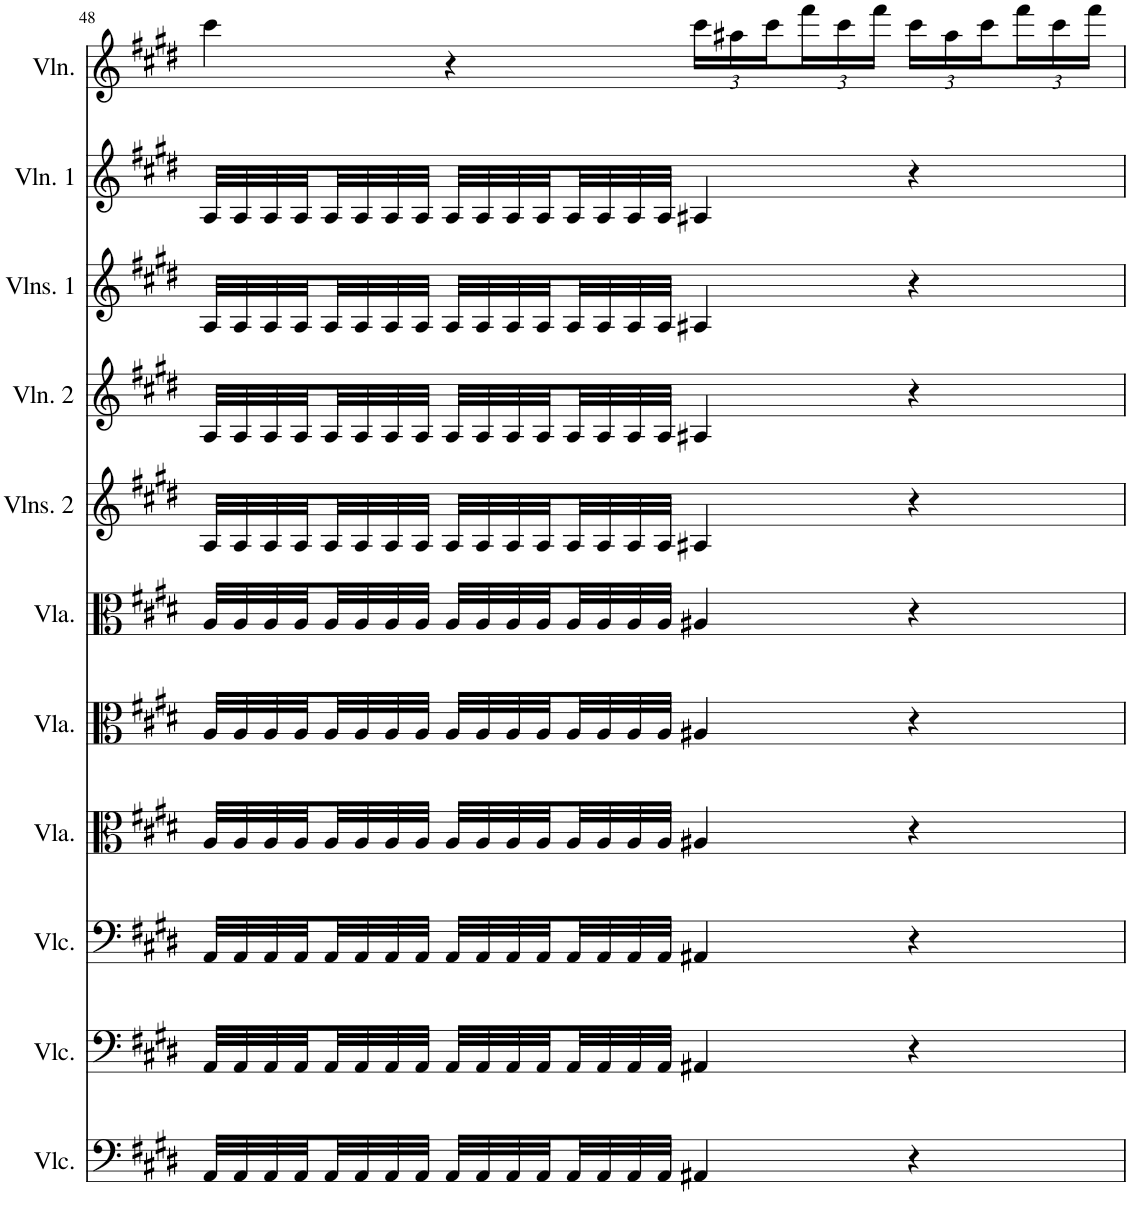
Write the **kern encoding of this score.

**kern	**kern	**kern	**kern	**kern	**kern	**kern	**kern	**kern	**kern	**kern
*part11	*part10	*part9	*part8	*part7	*part6	*part5	*part4	*part3	*part2	*part1
*staff11	*staff10	*staff9	*staff8	*staff7	*staff6	*staff5	*staff4	*staff3	*staff2	*staff1
*I"Violoncello	*I"Violoncello	*I"Violoncello	*I"Viola	*I"Viola	*I"Viola	*I"Violins 2	*I"Violin 2	*I"Violins 1	*I"Violin 1	*I"Violin
*I'Vlc.	*I'Vlc.	*I'Vlc.	*I'Vla.	*I'Vla.	*I'Vla.	*I'Vlns. 2	*I'Vln. 2	*I'Vlns. 1	*I'Vln. 1	*I'Vln.
!!LO:PB:g=z
*clefF4	*clefF4	*clefF4	*clefC3	*clefC3	*clefC3	*clefG2	*clefG2	*clefG2	*clefG2	*clefG2
*k[f#c#g#d#]	*k[f#c#g#d#]	*k[f#c#g#d#]	*k[f#c#g#d#]	*k[f#c#g#d#]	*k[f#c#g#d#]	*k[f#c#g#d#]	*k[f#c#g#d#]	*k[f#c#g#d#]	*k[f#c#g#d#]	*k[f#c#g#d#]
*M4/4	*M4/4	*M4/4	*M4/4	*M4/4	*M4/4	*M4/4	*M4/4	*M4/4	*M4/4	*M4/4
=48	=48	=48	=48	=48	=48	=48	=48	=48	=48	=48
32AA/LLL	32AA/LLL	32AA/LLL	32A/LLL	32A/LLL	32A/LLL	32A/LLL	32A/LLL	32A/LLL	32A/LLL	4ccc#\
32AA/	32AA/	32AA/	32A/	32A/	32A/	32A/	32A/	32A/	32A/	.
32AA/	32AA/	32AA/	32A/	32A/	32A/	32A/	32A/	32A/	32A/	.
32AA/	32AA/	32AA/	32A/	32A/	32A/	32A/	32A/	32A/	32A/	.
32AA/	32AA/	32AA/	32A/	32A/	32A/	32A/	32A/	32A/	32A/	.
32AA/	32AA/	32AA/	32A/	32A/	32A/	32A/	32A/	32A/	32A/	.
32AA/	32AA/	32AA/	32A/	32A/	32A/	32A/	32A/	32A/	32A/	.
32AA/JJJ	32AA/JJJ	32AA/JJJ	32A/JJJ	32A/JJJ	32A/JJJ	32A/JJJ	32A/JJJ	32A/JJJ	32A/JJJ	.
32AA/LLL	32AA/LLL	32AA/LLL	32A/LLL	32A/LLL	32A/LLL	32A/LLL	32A/LLL	32A/LLL	32A/LLL	4r
32AA/	32AA/	32AA/	32A/	32A/	32A/	32A/	32A/	32A/	32A/	.
32AA/	32AA/	32AA/	32A/	32A/	32A/	32A/	32A/	32A/	32A/	.
32AA/	32AA/	32AA/	32A/	32A/	32A/	32A/	32A/	32A/	32A/	.
32AA/	32AA/	32AA/	32A/	32A/	32A/	32A/	32A/	32A/	32A/	.
32AA/	32AA/	32AA/	32A/	32A/	32A/	32A/	32A/	32A/	32A/	.
32AA/	32AA/	32AA/	32A/	32A/	32A/	32A/	32A/	32A/	32A/	.
32AA/JJJ	32AA/JJJ	32AA/JJJ	32A/JJJ	32A/JJJ	32A/JJJ	32A/JJJ	32A/JJJ	32A/JJJ	32A/JJJ	.
*	*	*	*	*	*	*	*	*	*	*Xbrackettup
4AA#X/	4AA#X/	4AA#X/	4A#X/	4A#X/	4A#X/	4A#X/	4A#X/	4A#X/	4A#X/	24ccc#\LL
.	.	.	.	.	.	.	.	.	.	24aa#X\
.	.	.	.	.	.	.	.	.	.	24ccc#\
.	.	.	.	.	.	.	.	.	.	24fff#\
.	.	.	.	.	.	.	.	.	.	24ccc#\
.	.	.	.	.	.	.	.	.	.	24fff#\JJ
4r	4r	4r	4r	4r	4r	4r	4r	4r	4r	24ccc#\LL
.	.	.	.	.	.	.	.	.	.	24aa#\
.	.	.	.	.	.	.	.	.	.	24ccc#\
.	.	.	.	.	.	.	.	.	.	24fff#\
.	.	.	.	.	.	.	.	.	.	24ccc#\
.	.	.	.	.	.	.	.	.	.	24fff#\JJ
=	=	=	=	=	=	=	=	=	=	=
*-	*-	*-	*-	*-	*-	*-	*-	*-	*-	*-
